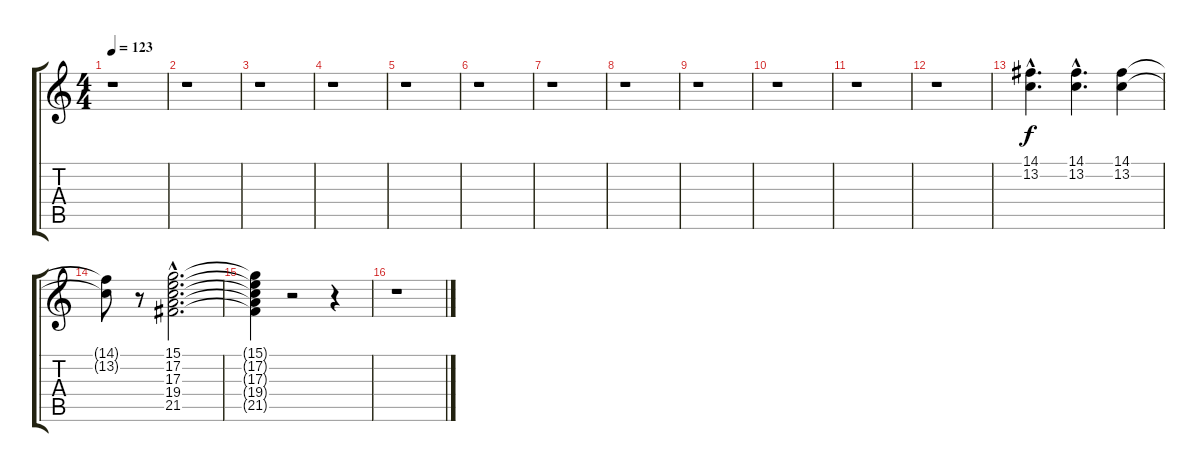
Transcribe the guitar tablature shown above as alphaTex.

\track "" {instrument reversecymbal}
\staff {score tabs}
\tuning (E4 B3 G3 D3 A2 E2) {hide}
\ts (4 4)
\tempo 123
\clef g2
\ks c
r.1{dy f} |
r.1 |
r.1 |
r.1 |
r.1 |
r.1 |
r.1 |
r.1 |
r.1 |
r.1 |
r.1 |
r.1 |
(14.1{hac} 13.2{hac}).4{d} (14.1{hac} 13.2{hac}).4{d} (14.1 13.2).4 |
(14.1{t} 13.2{t}).8 r.8 (15.1{hac} 17.2{hac} 17.3{hac} 19.4{hac} 21.5{hac}).2{d} |
(15.1{t} 17.2{t} 17.3{t} 19.4{t} 21.5{t}).4 r.2 r.4 |
r.1
